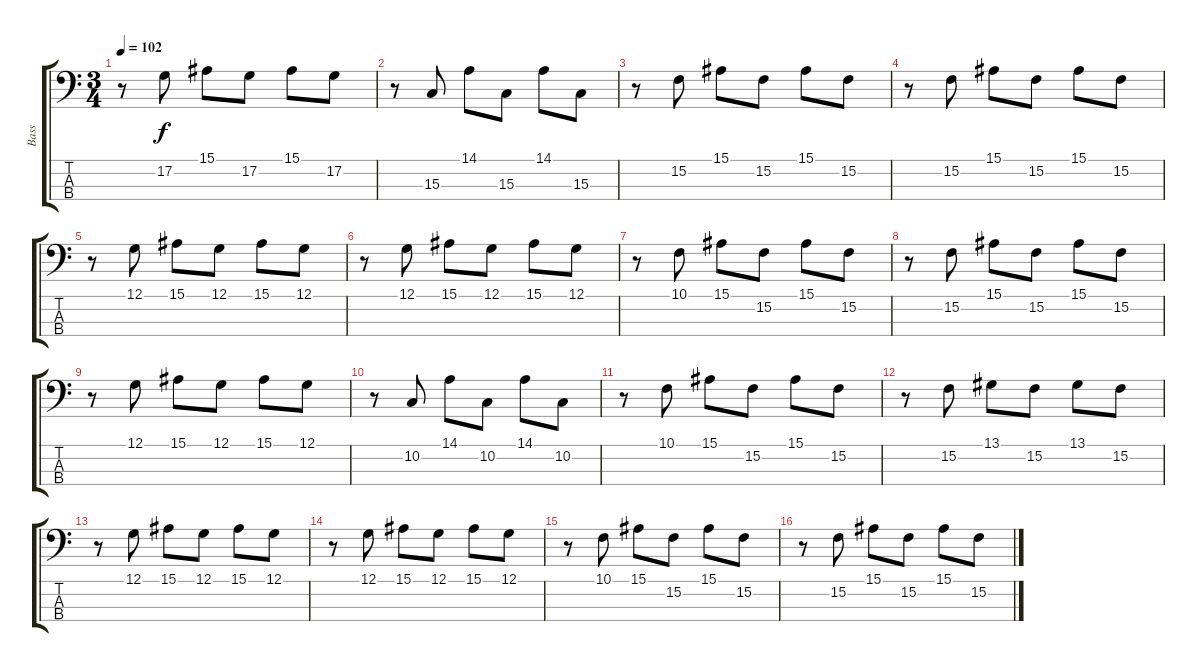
\track ("Bass" "Bass") {instrument stringensemble1}
\staff {score tabs}
\tuning (G2 D2 A1 E1) {hide}
\ts (3 4)
\tempo 102
\clef f4
\ks c
r.8{dy f} 17.2.8 15.1.8 17.2.8 15.1.8 17.2.8 |
r.8 15.3.8 14.1.8 15.3.8 14.1.8 15.3.8 |
r.8 15.2.8 15.1.8 15.2.8 15.1.8 15.2.8 |
r.8 15.2.8 15.1.8 15.2.8 15.1.8 15.2.8 |
r.8 12.1.8 15.1.8 12.1.8 15.1.8 12.1.8 |
r.8 12.1.8 15.1.8 12.1.8 15.1.8 12.1.8 |
r.8 10.1.8 15.1.8 15.2.8 15.1.8 15.2.8 |
r.8 15.2.8 15.1.8 15.2.8 15.1.8 15.2.8 |
r.8 12.1.8 15.1.8 12.1.8 15.1.8 12.1.8 |
r.8 10.2.8 14.1.8 10.2.8 14.1.8 10.2.8 |
r.8 10.1.8 15.1.8 15.2.8 15.1.8 15.2.8 |
r.8 15.2.8 13.1.8 15.2.8 13.1.8 15.2.8 |
r.8 12.1.8 15.1.8 12.1.8 15.1.8 12.1.8 |
r.8 12.1.8 15.1.8 12.1.8 15.1.8 12.1.8 |
r.8 10.1.8 15.1.8 15.2.8 15.1.8 15.2.8 |
r.8 15.2.8 15.1.8 15.2.8 15.1.8 15.2.8
